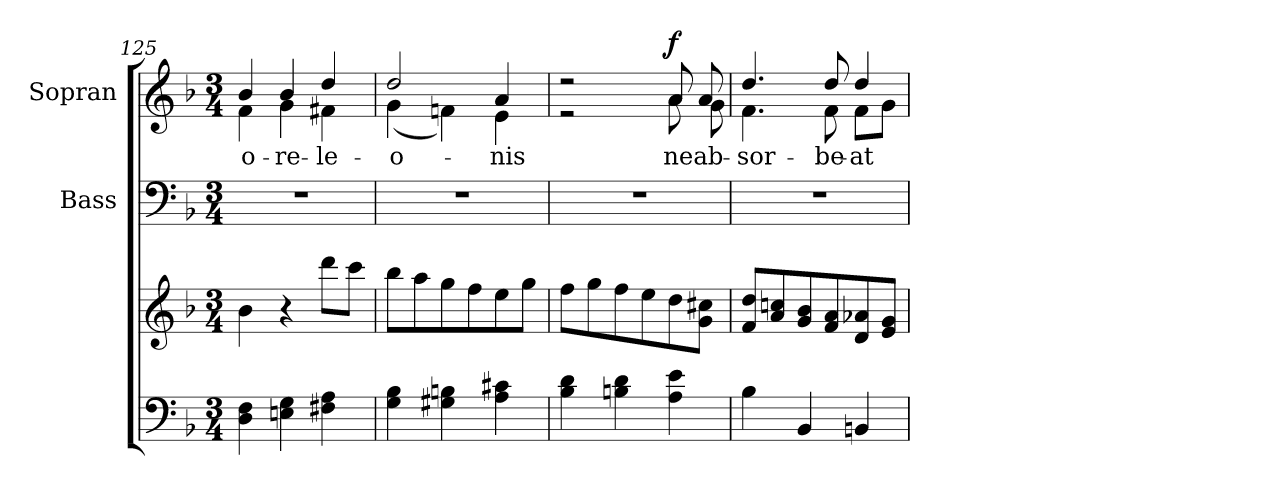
**kern	**kern	**kern	**kern	**text	**dynam
*part3	*part3	*part2	*part1	*part1	*part1
*staff4	*staff3	*staff2	*staff1	*staff1	*staff1
*	*	*I"Bass	*I"Sopran	*	*
*	*	*I'B.	*I'S.	*	*
!!LO:LB:g=z
*clefF4	*clefG2	*clefF4	*clefG2	*	*
*k[b-]	*k[b-]	*k[b-]	*k[b-]	*	*
*F:	*F:	*F:	*F:	*	*
*M3/4	*M3/4	*M3/4	*M3/4	*	*
=125	=125	=125	=125	=125	=125
!	!	!	!	!LO:LY:b	!
*	*	*	*^	*	*
4D\ 4F\	4b-\	2.r	4b-/	4f\	o-	.
!	!	!	!	!	!LO:LY:b	!
4En\ 4G\	4r	.	4b-/	4g\	-re-	.
!	!	!	!	!	!LO:LY:b	!
4F#X\ 4A\	8ddd\L	.	4dd/	4f#X\	-le-	.
.	8ccc\J	.	.	.	.	.
=126	=126	=126	=126	=126	=126	=126
!	!	!	!	!	!LO:LY:b	!
4G\ 4B-\	8bb-\L	2.r	2dd/	(<4g\	-o-	.
.	8aa\	.	.	.	.	.
4G#X\ 4Bn\	8gg\	.	.	4fn\)	.	.
.	8ff\	.	.	.	.	.
!	!	!	!	!	!LO:LY:b	!
4A\ 4c#X\	8ee\	.	4a/	4e\	-nis	.
.	8gg\J	.	.	.	.	.
=127	=127	=127	=127	=127	=127	=127
4B-\ 4d\	8ff\L	2.r	2r	2r	.	.
.	8gg\	.	.	.	.	.
4Bn\ 4d\	8ff\	.	.	.	.	.
.	8ee\	.	.	.	.	.
!	!	!	!	!	!LO:LY:b	!LO:DY:a
4A\ 4e\	8dd\	.	8a/	8a\	ne	f
!	!	!	!	!	!LO:LY:b	!
.	8g\ 8cc#X\J	.	8a/	8g\	ab-	.
=128	=128	=128	=128	=128	=128	=128
!	!	!	!	!	!LO:LY:b	!
4B-\	8f/ 8dd/L	2.r	4.dd/	4.f\	-sor-	.
.	8a/ 8ccn/	.	.	.	.	.
4BB-/	8g/ 8b-/	.	.	.	.	.
!	!	!	!	!	!LO:LY:b	!
.	8f/ 8a/	.	8dd/	8f\	-be-	.
!	!	!	!	!	!LO:LY:b	!
4BBn/	8d/ 8a-X/	.	4dd/	8f\L	-at	.
.	8e/ 8g/J	.	.	8g\J	.	.
*	*	*	*v	*v	*	*
=	=	=	=	=	=
*-	*-	*-	*-	*-	*-
